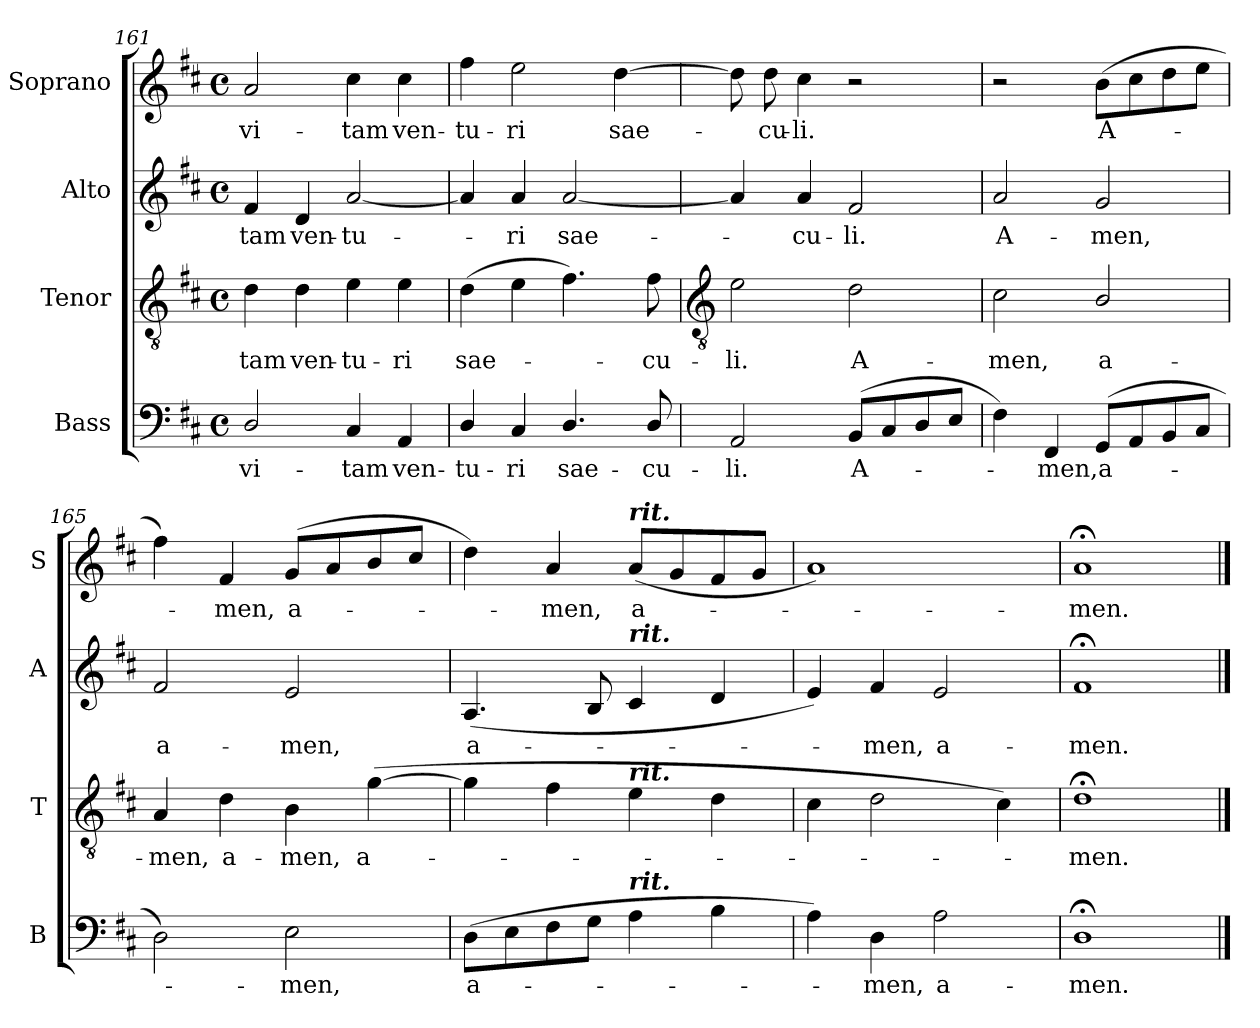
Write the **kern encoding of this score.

**kern	**text	**kern	**text	**kern	**text	**kern	**text
*part4	*part4	*part3	*part3	*part2	*part2	*part1	*part1
*staff4	*staff4	*staff3	*staff3	*staff2	*staff2	*staff1	*staff1
*I"Bass	*	*I"Tenor	*	*I"Alto	*	*I"Soprano	*
*I'B	*	*I'T	*	*I'A	*	*I'S	*
*clefF4	*	*clefGv2	*	*clefG2	*	*clefG2	*
*k[f#c#]	*	*k[f#c#]	*	*k[f#c#]	*	*k[f#c#]	*
*D:	*	*D:	*	*D:	*	*D:	*
*M4/4	*	*M4/4	*	*M4/4	*	*M4/4	*
*met(c)	*	*met(c)	*	*met(c)	*	*met(c)	*
=161	=161	=161	=161	=161	=161	=161	=161
!	!LO:LY:b	!	!LO:LY:b	!	!LO:LY:b	!	!LO:LY:b
2D/	vi-	4d	-tam	4f#	-tam	2a	vi-
!	!	!	!LO:LY:b	!	!LO:LY:b	!	!
.	.	4d	ven-	4d	ven-	.	.
!	!LO:LY:b	!	!LO:LY:b	!	!LO:LY:b	!	!LO:LY:b
4C#	-tam	4e	-tu-	[2a	-tu-	4cc#	-tam
!	!LO:LY:b	!	!LO:LY:b	!	!	!	!LO:LY:b
4AA	ven-	4e	-ri	.	.	4cc#	ven-
=162	=162	=162	=162	=162	=162	=162	=162
!	!LO:LY:b	!	!LO:LY:b	!	!	!	!LO:LY:b
4D/	-tu-	(>4d	sae-	4a]	.	4ff#	-tu-
!	!LO:LY:b	!	!	!	!LO:LY:b	!	!LO:LY:b
4C#	-ri	4e	.	4a	ri	2ee	-ri
!	!LO:LY:b	!	!	!	!LO:LY:b	!	!
4.D/	sae-	4.f#)	.	[2a	sae-	.	.
!	!	!	!	!	!	!	!LO:LY:b
.	.	.	.	.	.	[4dd	sae-
!	!LO:LY:b	!	!LO:LY:b	!	!	!	!
8D/	-cu-	8f#	cu-	.	.	.	.
!!LO:LB:g=z
=163	=163	=163	=163	=163	=163	=163	=163
*	*	*clefGv2	*	*	*	*	*
!	!LO:LY:b	!	!LO:LY:b	!	!	!	!
2AA	-li.	2e	-li.	4a]	.	8dd]	.
!	!	!	!	!	!	!	!LO:LY:b
.	.	.	.	.	.	8dd	cu-
!	!	!	!	!	!LO:LY:b	!	!LO:LY:b
.	.	.	.	4a	cu-	4cc#	-li.
!	!LO:LY:b	!	!LO:LY:b	!	!LO:LY:b	!	!
(<8BBL	A-	2d	A-	2f#	-li.	2r	.
8C#	.	.	.	.	.	.	.
8D	.	.	.	.	.	.	.
8EJ	.	.	.	.	.	.	.
=164	=164	=164	=164	=164	=164	=164	=164
!	!	!	!LO:LY:b	!	!LO:LY:b	!	!
4F#)	.	2c#	-men,	2a	A-	2r	.
!	!LO:LY:b	!	!	!	!	!	!
4FF#	men,	.	.	.	.	.	.
!	!LO:LY:b	!	!LO:LY:b	!	!LO:LY:b	!	!LO:LY:b
(<8GGL	a-	2B/	a-	2g	-men,	(>8bL	A-
8AA	.	.	.	.	.	8cc#	.
8BB	.	.	.	.	.	8dd	.
8C#J	.	.	.	.	.	8eeJ	.
=165	=165	=165	=165	=165	=165	=165	=165
!	!	!	!LO:LY:b	!	!LO:LY:b	!	!
2D)	.	4A	-men,	2f#	a-	4ff#)	.
!	!	!	!LO:LY:b	!	!	!	!LO:LY:b
.	.	4d	a-	.	.	4f#	men,
!	!LO:LY:b	!	!LO:LY:b	!	!LO:LY:b	!	!LO:LY:b
2E	men,	4B	-men,	2e	-men,	(<8gL	a-
.	.	.	.	.	.	8a	.
!	!	!	!LO:LY:b	!	!	!	!
.	.	(>[4g	a-	.	.	8b	.
.	.	.	.	.	.	8cc#J	.
=166	=166	=166	=166	=166	=166	=166	=166
!	!LO:LY:b	!	!	!	!LO:LY:b	!	!
(>8DL	a-	4g]	.	(<4.A	a-	4dd)	.
8E	.	.	.	.	.	.	.
!	!	!	!	!	!	!	!LO:LY:b
8F#	.	4f#	.	.	.	4a	men,
8GJ	.	.	.	8B	.	.	.
!	!	!	!	!	!	!LO:TX:a:Bi:t=rit.	!
!	!	!	!	!LO:TX:a:Bi:t=rit.	!	!	!
!	!	!LO:TX:a:Bi:t=rit.	!	!	!	!	!
!LO:TX:a:Bi:t=rit.	!	!	!	!	!	!	!
!	!	!	!	!	!	!	!LO:LY:b
4A	.	4e	.	4c#	.	(<8aL	a-
.	.	.	.	.	.	8g	.
4B	.	4d	.	4d	.	8f#	.
.	.	.	.	.	.	8gJ	.
=167	=167	=167	=167	=167	=167	=167	=167
4A)	.	4c#	.	4e)	.	1a)	.
!	!LO:LY:b	!	!	!	!LO:LY:b	!	!
4D	men,	2d	.	4f#	men,	.	.
!	!LO:LY:b	!	!	!	!LO:LY:b	!	!
2A	a-	.	.	2e	a-	.	.
.	.	4c#)	.	.	.	.	.
=168	=168	=168	=168	=168	=168	=168	=168
!	!LO:LY:b	!	!LO:LY:b	!	!LO:LY:b	!	!LO:LY:b
1D;<	-men.	1d;<	men.	1f#;<	-men.	1a;<	men.
==	==	==	==	==	==	==	==
*-	*-	*-	*-	*-	*-	*-	*-
